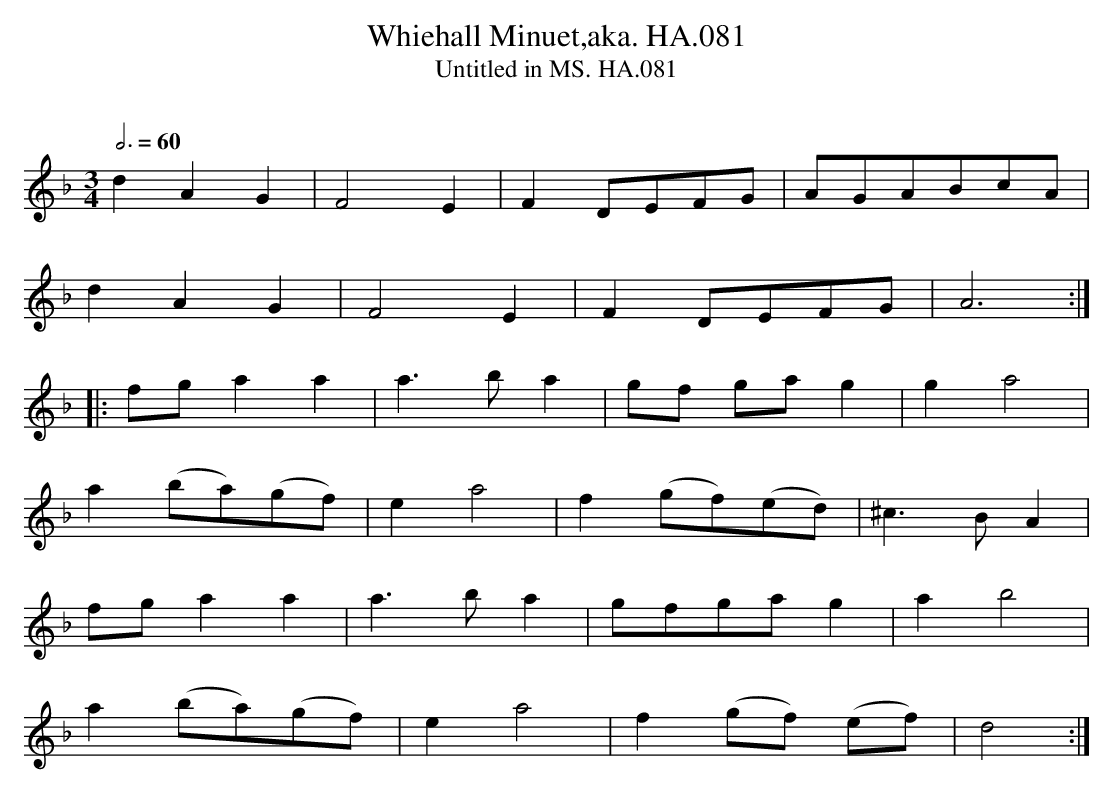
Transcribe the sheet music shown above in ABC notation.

X:1
T:Whiehall Minuet,aka. HA.081
T:Untitled in MS. HA.081
M:3/4
L:1/4
Q:3/4=60
O:
K:F
dAG|F2E|FD/E/F/G/|A/G/A/B/c/A/|
dAG|F2E|FD/E/F/G/|A3:|
|:f/g/aa|a>ba|g/f/ g/a/ g|ga2|
a(b/a/)(g/f/)|ea2|f(g/f/)(e/d/)|^c>BA|
f/g/aa|a>ba|g/f/g/a/g|ab2|
a(b/a/)(g/f/)|ea2|f(g/f/) (e/f/)|d2:|
